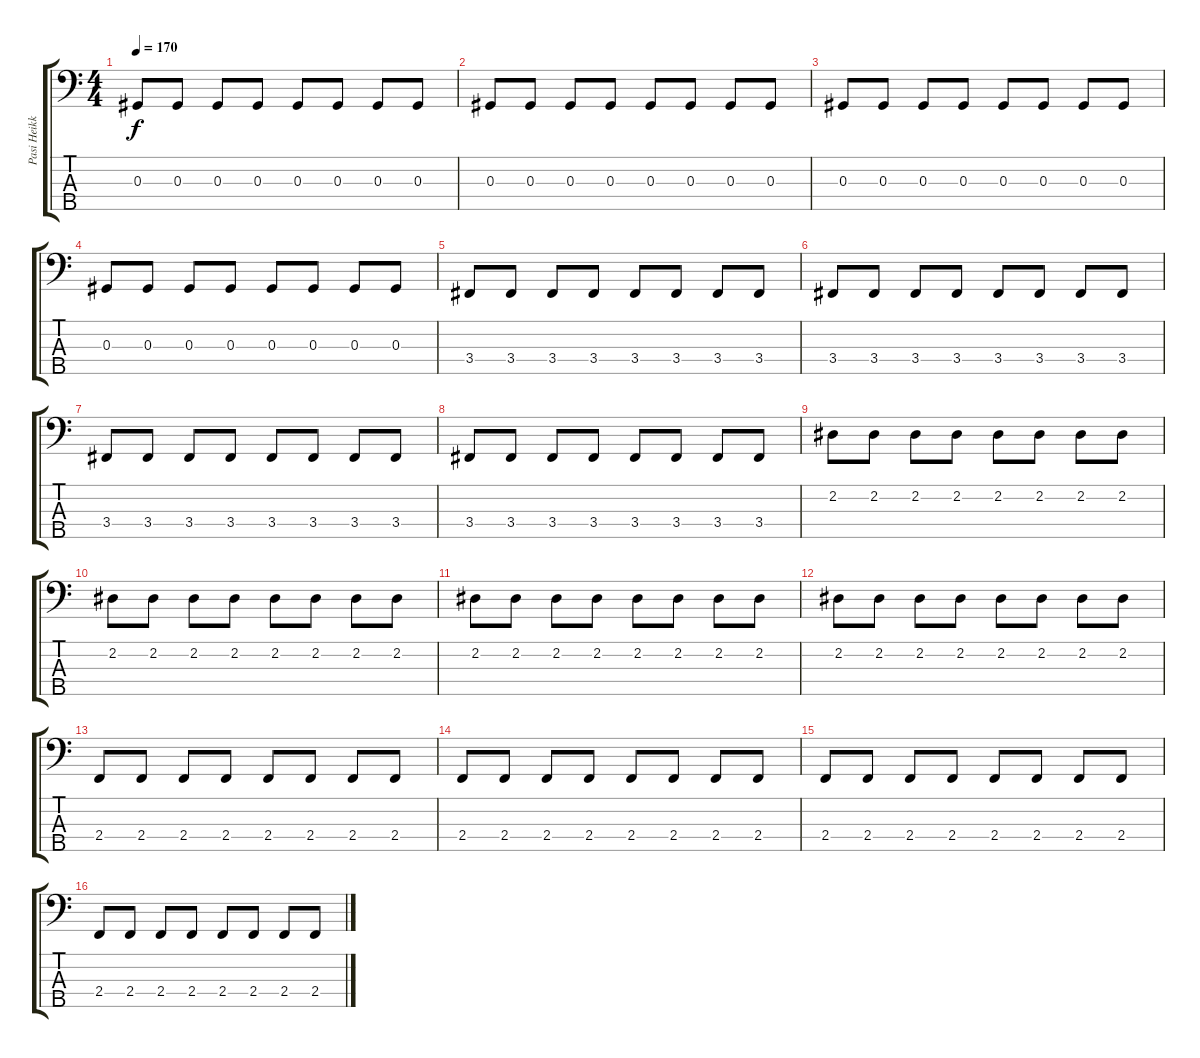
\track ("Pasi Heikkilä" "Pasi Heikk") {instrument electricbassfinger}
\staff {score tabs}
\tuning (Gb2 Db2 Ab1 Eb1 Bb0) {hide}
\ts (4 4)
\tempo 170
\clef f4
\ks c
0.3.8{dy f} 0.3.8 0.3.8 0.3.8 0.3.8 0.3.8 0.3.8 0.3.8 |
0.3.8 0.3.8 0.3.8 0.3.8 0.3.8 0.3.8 0.3.8 0.3.8 |
0.3.8 0.3.8 0.3.8 0.3.8 0.3.8 0.3.8 0.3.8 0.3.8 |
0.3.8 0.3.8 0.3.8 0.3.8 0.3.8 0.3.8 0.3.8 0.3.8 |
3.4.8 3.4.8 3.4.8 3.4.8 3.4.8 3.4.8 3.4.8 3.4.8 |
3.4.8 3.4.8 3.4.8 3.4.8 3.4.8 3.4.8 3.4.8 3.4.8 |
3.4.8 3.4.8 3.4.8 3.4.8 3.4.8 3.4.8 3.4.8 3.4.8 |
3.4.8 3.4.8 3.4.8 3.4.8 3.4.8 3.4.8 3.4.8 3.4.8 |
2.2.8 2.2.8 2.2.8 2.2.8 2.2.8 2.2.8 2.2.8 2.2.8 |
2.2.8 2.2.8 2.2.8 2.2.8 2.2.8 2.2.8 2.2.8 2.2.8 |
2.2.8 2.2.8 2.2.8 2.2.8 2.2.8 2.2.8 2.2.8 2.2.8 |
2.2.8 2.2.8 2.2.8 2.2.8 2.2.8 2.2.8 2.2.8 2.2.8 |
2.4.8 2.4.8 2.4.8 2.4.8 2.4.8 2.4.8 2.4.8 2.4.8 |
2.4.8 2.4.8 2.4.8 2.4.8 2.4.8 2.4.8 2.4.8 2.4.8 |
2.4.8 2.4.8 2.4.8 2.4.8 2.4.8 2.4.8 2.4.8 2.4.8 |
2.4.8 2.4.8 2.4.8 2.4.8 2.4.8 2.4.8 2.4.8 2.4.8
